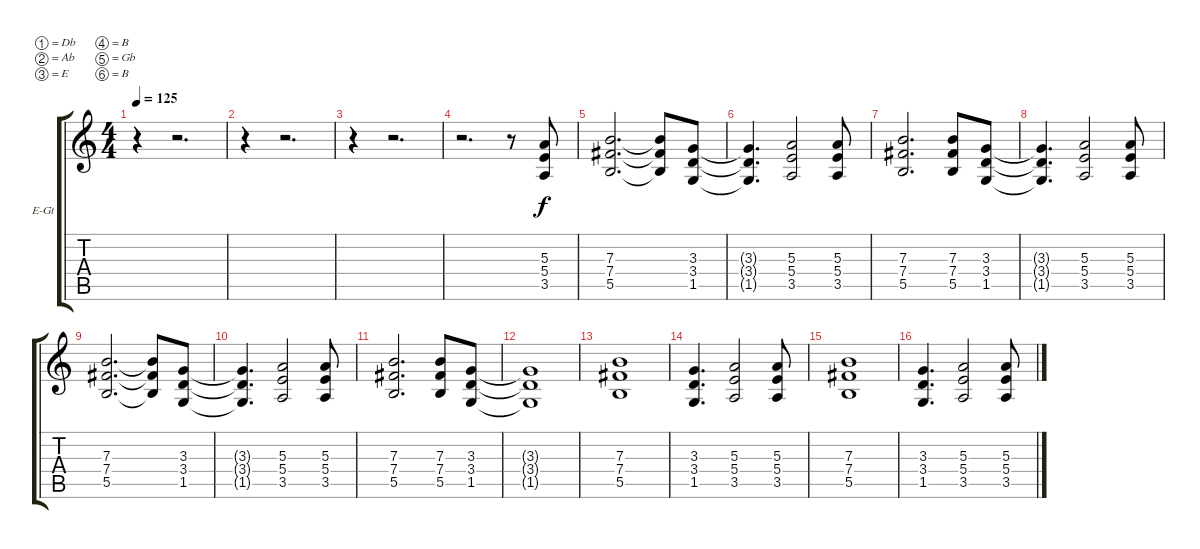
\defaultSystemsLayout 4
\bracketExtendMode groupsimilarinstruments
\firstSystemTrackNameOrientation horizontal
\otherSystemsTrackNameOrientation horizontal
\track ("Rythm" "E-Gt") {instrument distortionguitar}
\staff {score tabs}
\tuning (Db4 Ab3 E3 B2 Gb2 B1)
\ts (4 4)
\tempo 125
\clef g2
\scale
0.485477
\ks c
r.4{dy f instrument distortionguitar} r.2{d} |
\scale
0.257261 r.4 r.2{d} |
\scale
0.257261 r.4 r.2{d} |
\scale
0.333333 r.2{d} r.8 (5.3 5.4 3.5).8 |
\scale
0.333333 (7.3 7.4 5.5).2{d} (7.3{t} 7.4{t} 5.5{t}).8 (3.3 3.4 1.5).8 |
\scale
0.333333 (3.3{t} 3.4{t} 1.5{t}).4{d} (5.3 5.4 3.5).2 (5.3 5.4 3.5).8 |
\scale
0.333333 (7.3 7.4 5.5).2{d} (7.3 7.4 5.5).8 (3.3 3.4 1.5).8 |
\scale
0.333333 (3.3{t} 3.4{t} 1.5{t}).4{d} (5.3 5.4 3.5).2 (5.3 5.4 3.5).8 |
\scale
0.333333 (7.3 7.4 5.5).2{d} (7.3{t} 7.4{t} 5.5{t}).8 (3.3 3.4 1.5).8 |
\scale
0.333333 (3.3{t} 3.4{t} 1.5{t}).4{d} (5.3 5.4 3.5).2 (5.3 5.4 3.5).8 |
\scale
0.333333 (7.3 7.4 5.5).2{d} (7.3 7.4 5.5).8 (3.3 3.4 1.5).8 |
\scale
0.333333 (3.3{t} 3.4{t} 1.5{t}).1 |
\scale
0.333333 (7.3 7.4 5.5).1 |
\scale
0.333333 (3.3 3.4 1.5).4{d} (5.3 5.4 3.5).2 (5.3 5.4 3.5).8 |
\scale
0.333333 (7.3 7.4 5.5).1 |
\scale
0.333333 (3.3 3.4 1.5).4{d} (5.3 5.4 3.5).2 (5.3 5.4 3.5).8
